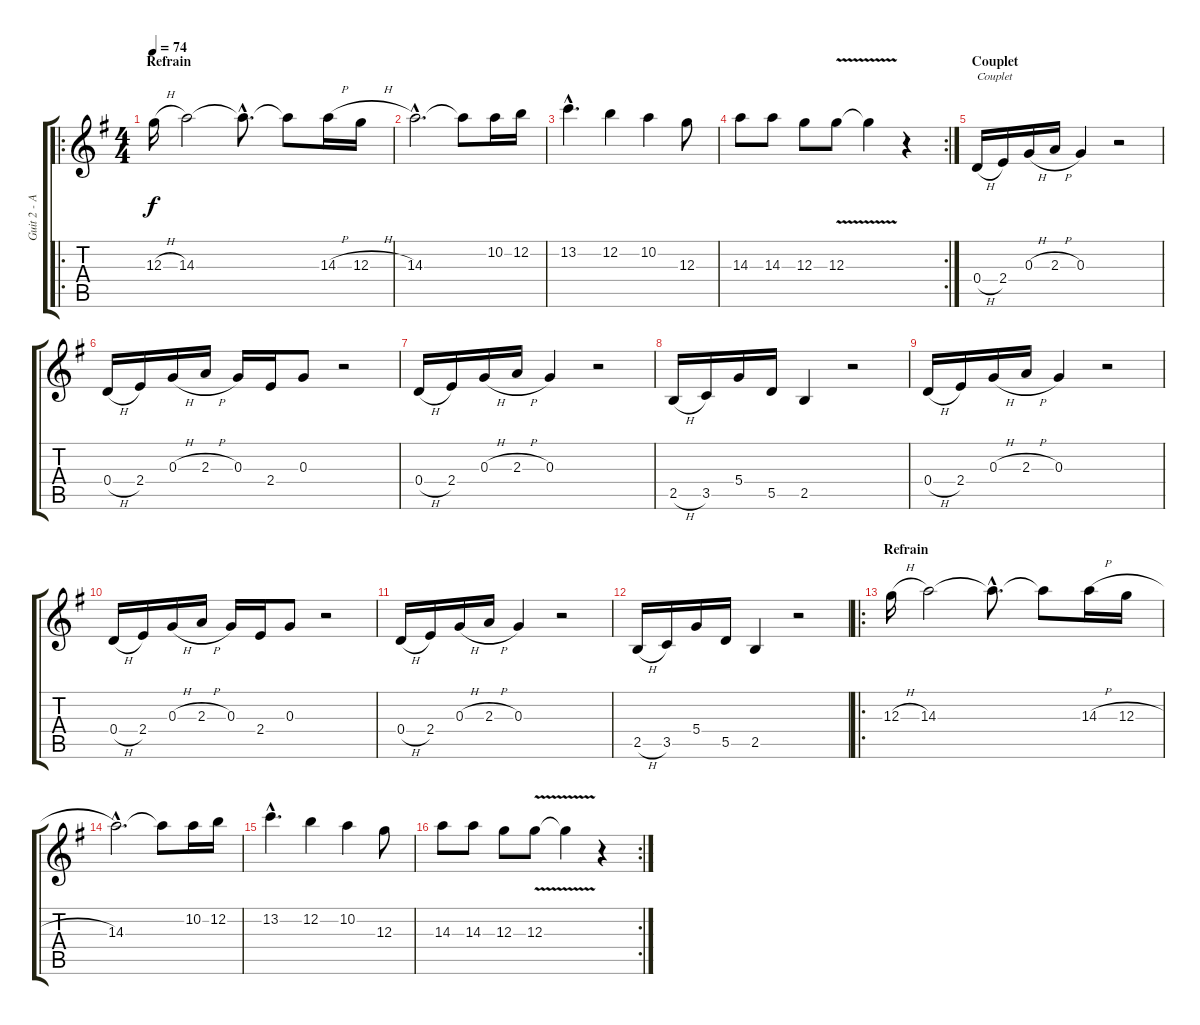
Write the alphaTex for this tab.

\track ("Guit 2 - Acoustic - Nicolas" "Guit 2 - A") {instrument acousticguitarsteel}
\staff {score tabs}
\tuning (E4 B3 G3 D3 A2 E2) {hide}
\ro
\ts (4 4)
\section ("" "Refrain")
\tempo 74
\clef g2
\ks g
12.3{h}.16{dy f volume 12} 14.3.2 14.3{hac t}.8{d} 14.3{t}.8 14.3{h}.16 12.3{h}.16 |
14.3{hac}.2{d} 14.3{t}.8 10.2.16 12.2.16 |
13.2{hac}.4{d} 12.2.4 10.2.4 12.3.8 |
\rc 2
14.3.8 14.3.8 12.3.8 12.3{v}.8 12.3{t}.4 r.4 |
\section ("" "Couplet")
0.4{h}.16{txt "Couplet" volume 9} 2.4.16 0.3{h}.16 2.3{h}.16 0.3.4 r.2 |
0.4{h}.16 2.4.16 0.3{h}.16 2.3{h}.16 0.3.16 2.4.16 0.3.8 r.2 |
0.4{h}.16 2.4.16 0.3{h}.16 2.3{h}.16 0.3.4 r.2 |
2.5{h}.16 3.5.16 5.4.16 5.5.16 2.5.4 r.2 |
0.4{h}.16 2.4.16 0.3{h}.16 2.3{h}.16 0.3.4 r.2 |
0.4{h}.16 2.4.16 0.3{h}.16 2.3{h}.16 0.3.16 2.4.16 0.3.8 r.2 |
0.4{h}.16 2.4.16 0.3{h}.16 2.3{h}.16 0.3.4 r.2 |
2.5{h}.16 3.5.16 5.4.16 5.5.16 2.5.4 r.2 |
\ro
\section ("" "Refrain")
12.3{h}.16{volume 12} 14.3.2 14.3{hac t}.8{d} 14.3{t}.8 14.3{h}.16 12.3{h}.16 |
14.3{hac}.2{d} 14.3{t}.8 10.2.16 12.2.16 |
13.2{hac}.4{d} 12.2.4 10.2.4 12.3.8 |
\rc 2
14.3.8 14.3.8 12.3.8 12.3{v}.8 12.3{t}.4 r.4
